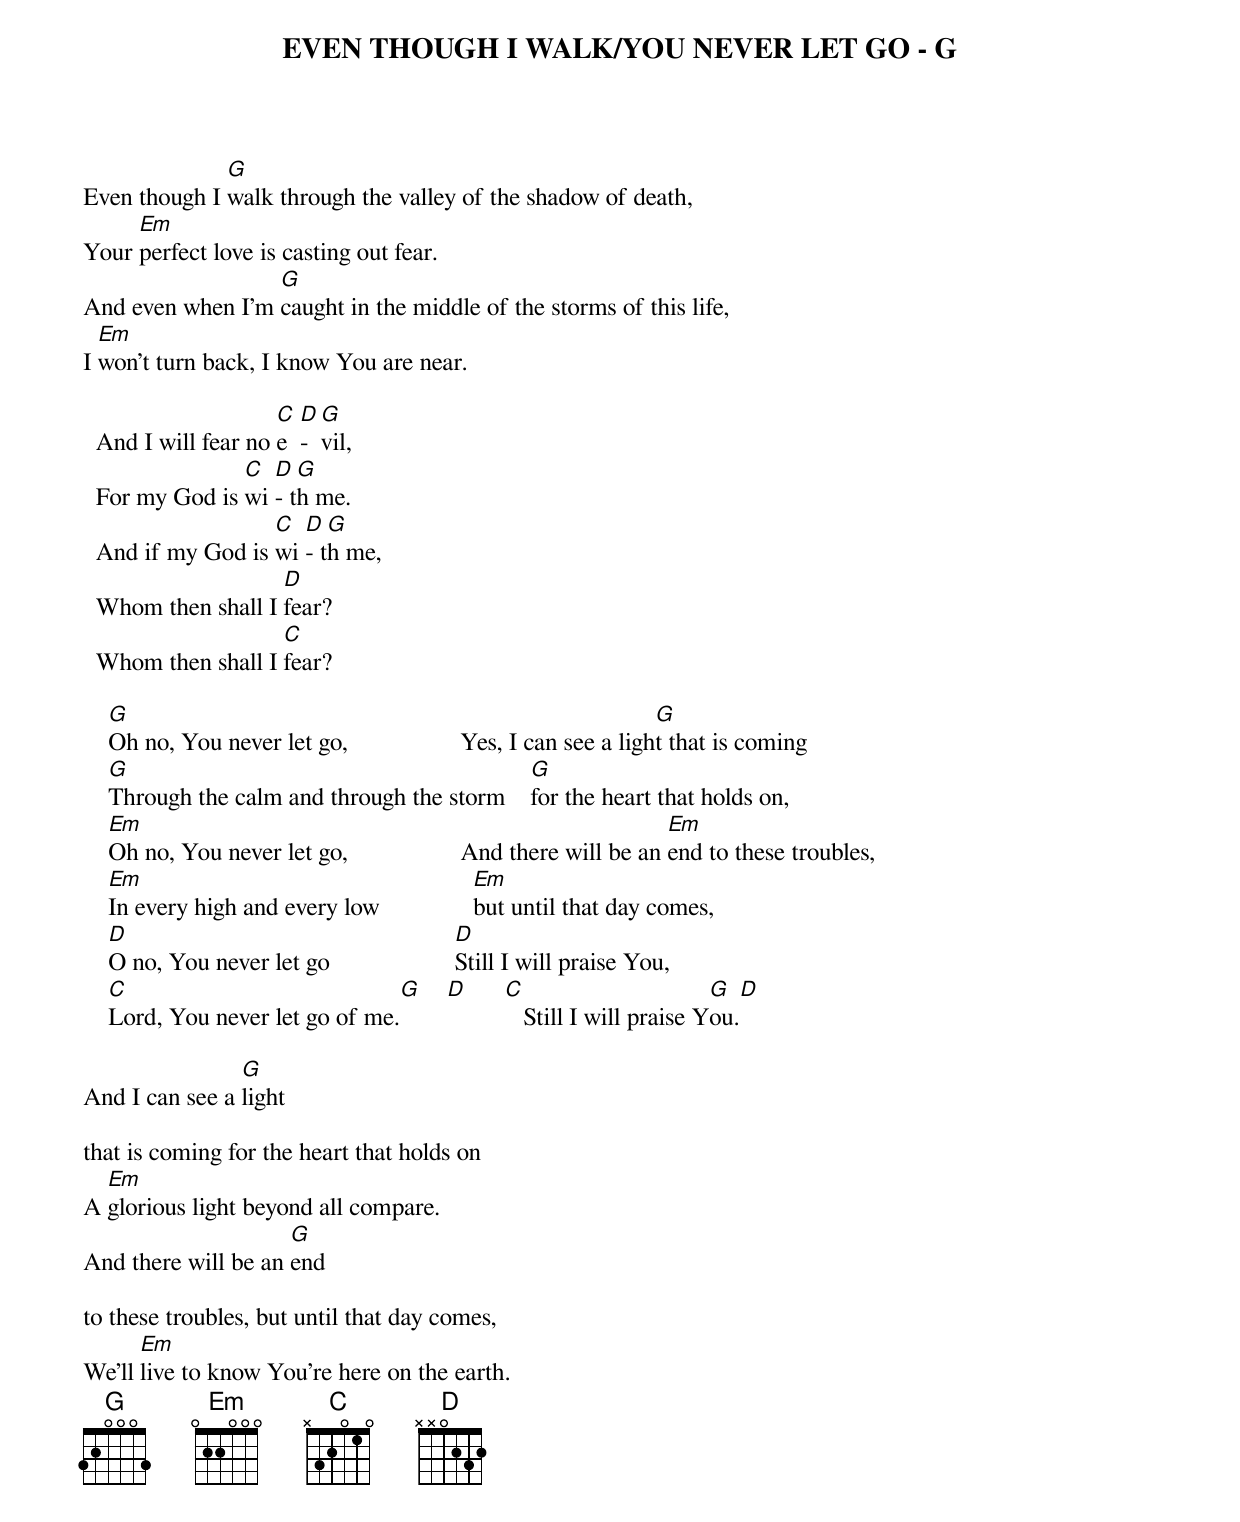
EVEN THOUGH I WALK/YOU NEVER LET GO - G

              G
Even though I walk through the valley of the shadow of death,
     Em
Your perfect love is casting out fear.
                  G
And even when I'm caught in the middle of the storms of this life,
  Em
I won't turn back, I know You are near.

                     C  D  G
  And I will fear no e  -  vil,
                C  D  G
  For my God is wi - th me.
                   C  D  G
  And if my God is wi - th me,
                    D
  Whom then shall I fear?
                    C
  Whom then shall I fear?

    G                                                              G
    Oh no, You never let go,                  Yes, I can see a light that is coming
    G                                         G
    Through the calm and through the storm    for the heart that holds on,
    Em                                                             Em
    Oh no, You never let go,                  And there will be an end to these troubles,
    Em                                        Em
    In every high and every low               but until that day comes,
    D                                         D
    O no, You never let go                    Still I will praise You,
    C                            G   D 	   C                       G  D
    Lord, You never let go of me.             Still I will praise You.

                G
And I can see a light

that is coming for the heart that holds on
  Em
A glorious light beyond all compare.
                     G
And there will be an end

to these troubles, but until that day comes,
      Em
We'll live to know You're here on the earth.
